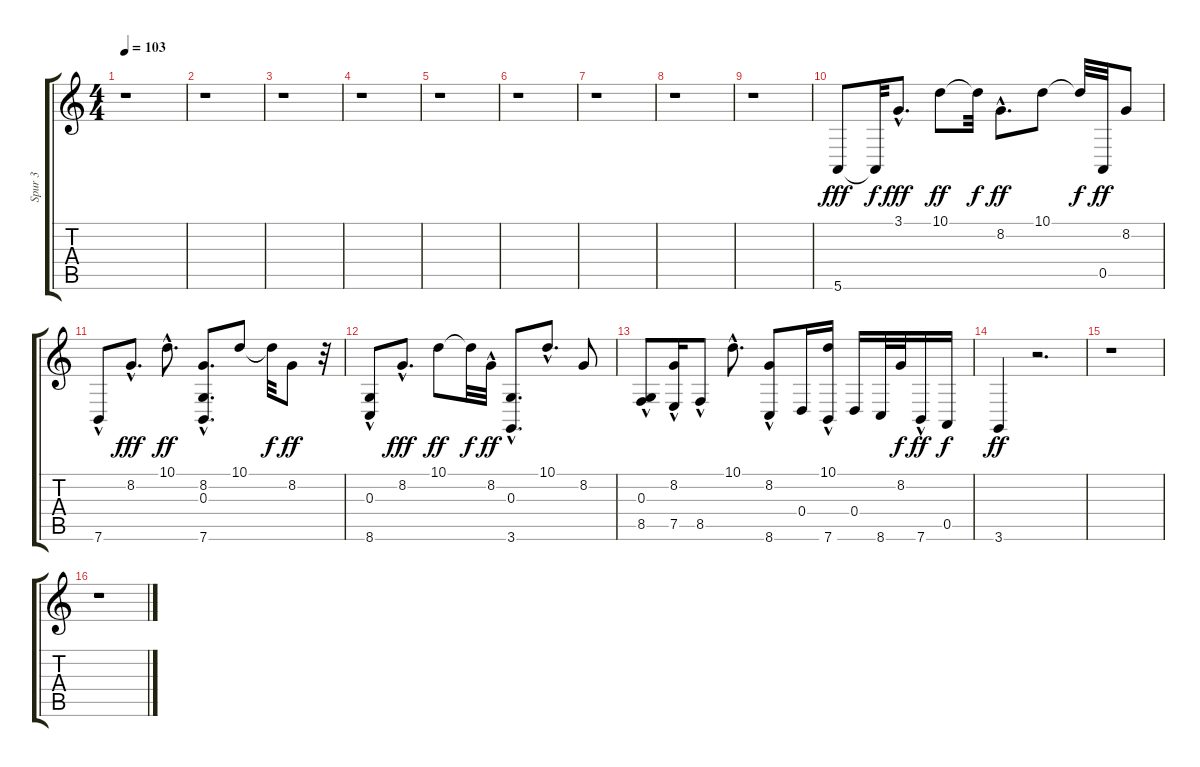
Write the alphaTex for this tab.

\track ("Spur 3" "Spur 3") {instrument honkytonkpiano}
\staff {score tabs}
\tuning (E4 B3 G3 D3 A2 E2) {hide}
\ts (4 4)
\tempo 103
\clef g2
\ks c
r.1{dy fff} |
r.1 |
r.1 |
r.1 |
r.1 |
r.1 |
r.1 |
r.1 |
r.1 |
5.6.8 5.6{t}.32{dy f} 3.1{hac}.8{d dy fff} 10.1.8{dy ff} 10.1{t}.32{dy f} 8.2{hac}.8{d dy ff} 10.1.8 10.1{t}.32{dy f} 0.5.32{dy ff} 8.2.8 |
7.6{hac}.8 8.2{hac}.8{d dy fff} 10.1{hac}.8{d dy ff} (8.2{hac} 0.3 7.6).8{d} 10.1.8 10.1{t}.32{dy f} 8.2.8{dy ff} r.32 |
(0.3{hac} 8.6{hac}).8 8.2{hac}.8{d dy fff} 10.1.8{dy ff} 10.1{t}.32{dy f} 8.2{hac}.32{dy ff} (0.3{hac} 3.6{hac}).8{d} 10.1{hac}.8{d} 8.2.8 |
(0.3{hac} 8.5).8 (8.2{hac} 7.5).16 8.5{hac}.8 10.1{hac}.8{d} (8.2{hac} 8.6).8 0.4.16 (10.1{hac} 7.6).16 0.4.16 8.6.32 8.2.32{dy f} 7.6{hac}.16{dy ff} 0.5.16{dy f} |
3.6.4{dy ff} r.2{d} |
r.1 |
r.1
